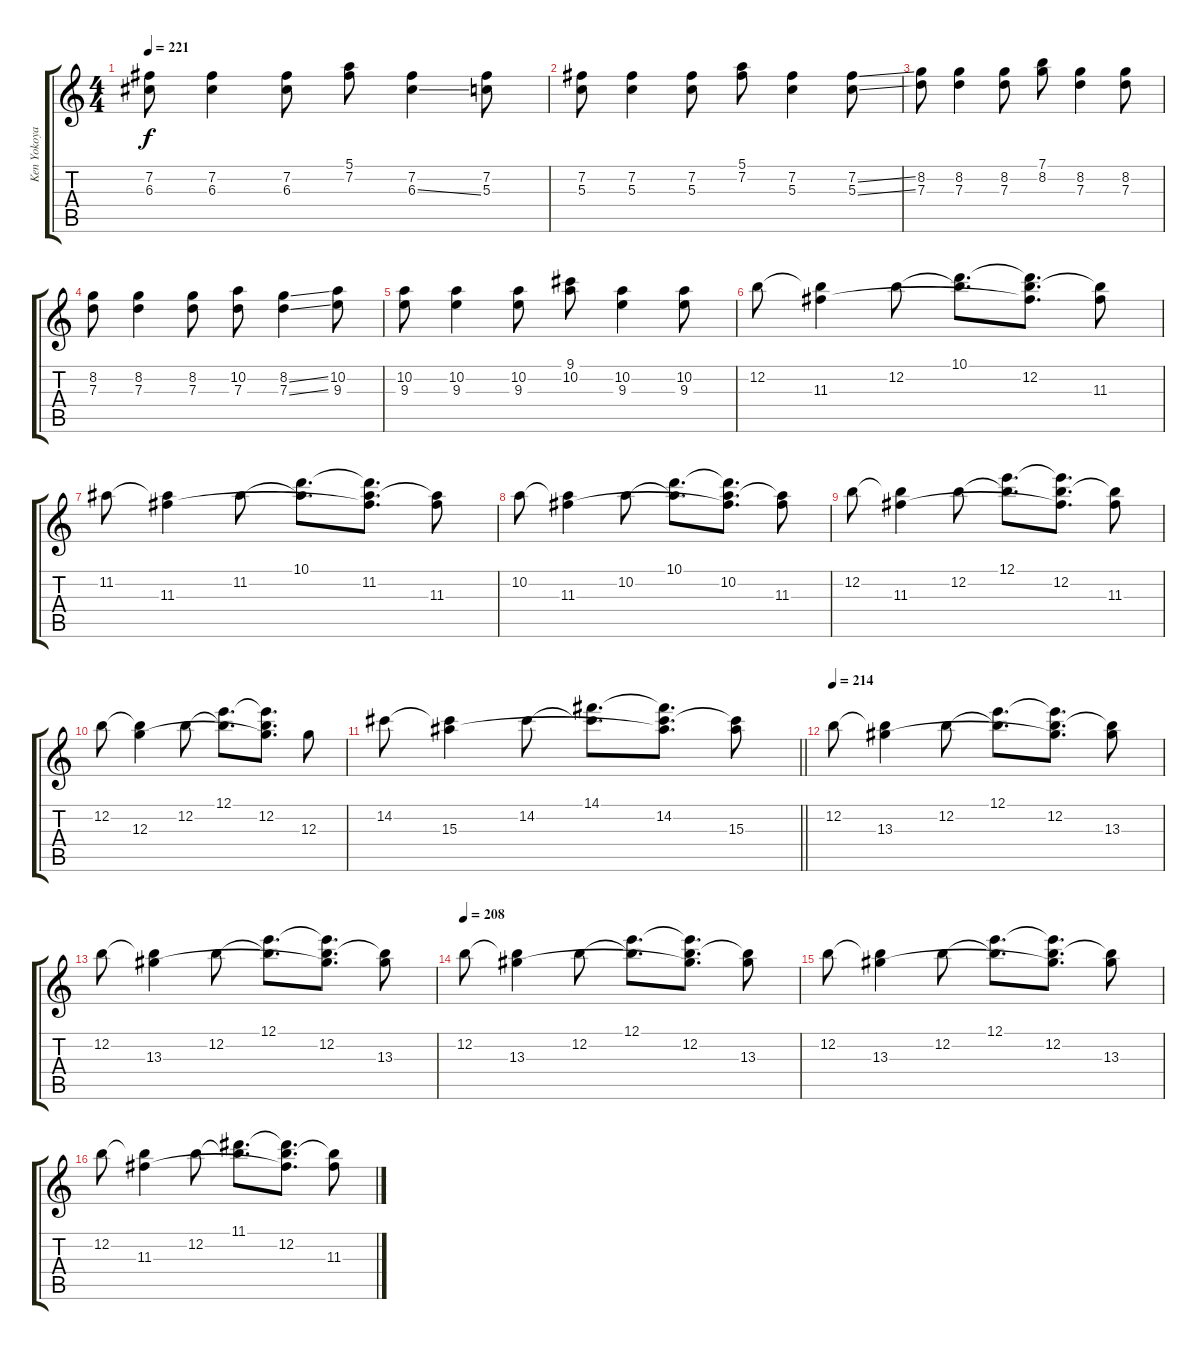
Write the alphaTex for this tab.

\track ("Ken Yokoyama" "Ken Yokoya") {instrument distortionguitar}
\staff {score tabs}
\tuning (E4 B3 G3 D3 A2 E2) {hide}
\ts (4 4)
\tempo 221
\clef g2
\ks c
(7.2 6.3).8{dy f} (7.2 6.3).4 (7.2 6.3).8 (5.1 7.2).8 (7.2 6.3{ss}).4 (7.2 5.3).8 |
(7.2 5.3).8 (7.2 5.3).4 (7.2 5.3).8 (5.1 7.2).8 (7.2 5.3).4 (7.2{ss} 5.3{ss}).8 |
(8.2 7.3).8 (8.2 7.3).4 (8.2 7.3).8 (7.1 8.2).8 (8.2 7.3).4 (8.2 7.3).8 |
(8.2 7.3).8 (8.2 7.3).4 (8.2 7.3).8 (10.2 7.3).8 (8.2{ss} 7.3{ss}).4 (10.2 9.3).8 |
(10.2 9.3).8 (10.2 9.3).4 (10.2 9.3).8 (9.1 10.2).8 (10.2 9.3).4 (10.2 9.3).8 |
12.2.8 (12.2{t} 11.3).4 12.2.8 (10.1 12.2{t}).8{d} (10.1{t} 12.2 11.3{t}).8{d} (12.2{t} 11.3).8 |
11.2.8 (11.2{t} 11.3).4 11.2.8 (10.1 11.2{t}).8{d} (10.1{t} 11.2 11.3{t}).8{d} (11.2{t} 11.3).8 |
10.2.8 (10.2{t} 11.3).4 10.2.8 (10.1 10.2{t}).8{d} (10.1{t} 10.2 11.3{t}).8{d} (10.2{t} 11.3).8 |
12.2.8 (12.2{t} 11.3).4 12.2.8 (12.1 12.2{t}).8{d} (12.1{t} 12.2 11.3{t}).8{d} (12.2{t} 11.3).8 |
12.2.8 (12.2{t} 12.3).4 12.2.8 (12.1 12.2{t}).8{d} (12.1{t} 12.2 12.3{t}).8{d} 12.3.8 |
\barLineRight lightlight
14.2.8 (14.2{t} 15.3).4 14.2.8 (14.1 14.2{t}).8{d} (14.1{t} 14.2 15.3{t}).8{d} (14.2{t} 15.3).8 |
\section ("" "")
\tempo 214
12.2.8 (12.2{t} 13.3).4 12.2.8 (12.1 12.2{t}).8{d} (12.1{t} 12.2 13.3{t}).8{d} (12.2{t} 13.3).8 |
12.2.8 (12.2{t} 13.3).4 12.2.8 (12.1 12.2{t}).8{d} (12.1{t} 12.2 13.3{t}).8{d} (12.2{t} 13.3).8 |
\tempo 208
12.2.8 (12.2{t} 13.3).4 12.2.8 (12.1 12.2{t}).8{d} (12.1{t} 12.2 13.3{t}).8{d} (12.2{t} 13.3).8 |
12.2.8 (12.2{t} 13.3).4 12.2.8 (12.1 12.2{t}).8{d} (12.1{t} 12.2 13.3{t}).8{d} (12.2{t} 13.3).8 |
12.2.8 (12.2{t} 11.3).4 12.2.8 (11.1 12.2{t}).8{d} (11.1{t} 12.2 11.3{t}).8{d} (12.2{t} 11.3).8
